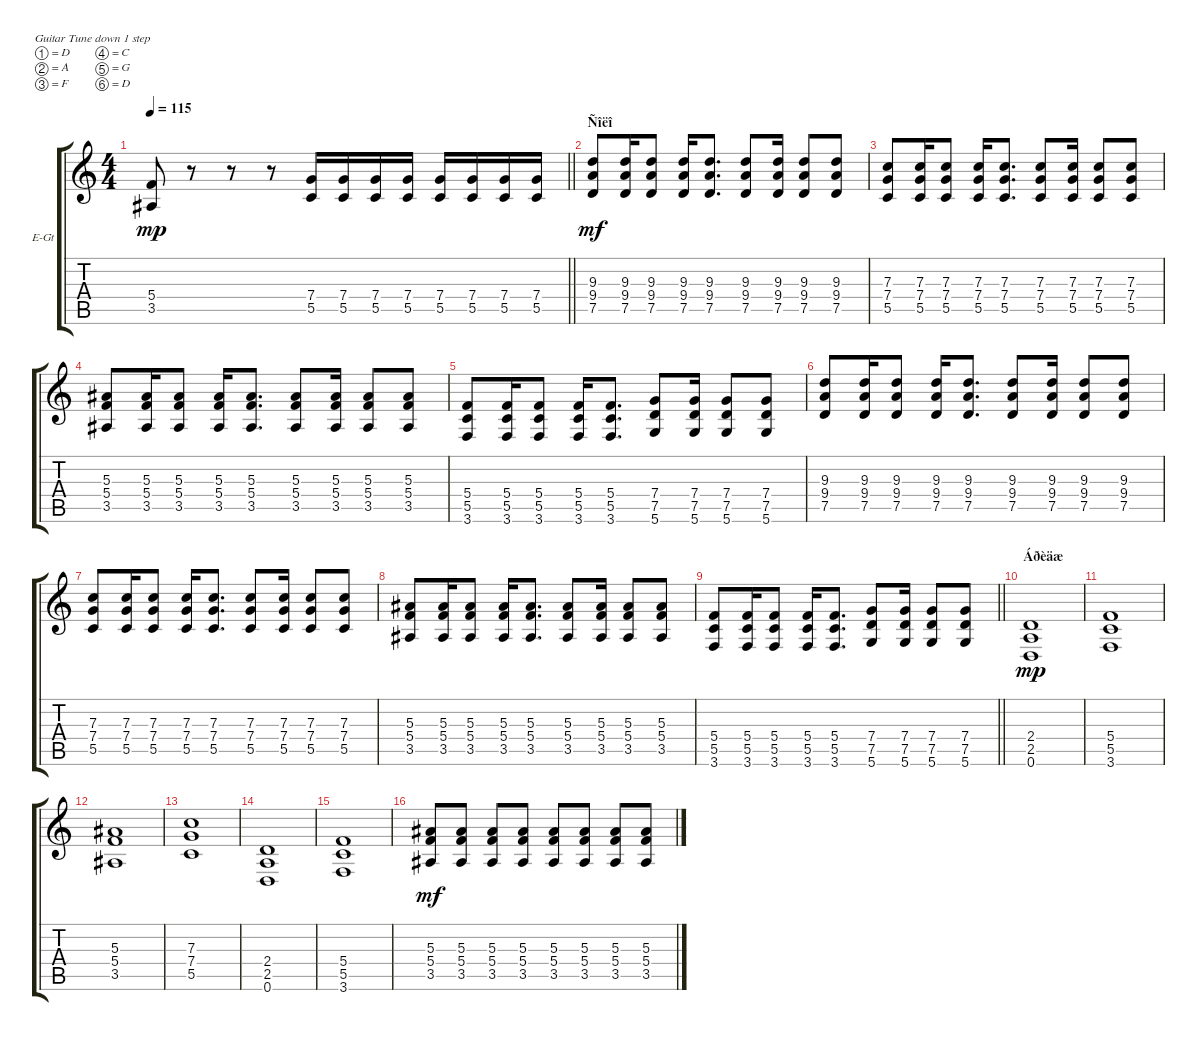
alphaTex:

\bracketExtendMode groupsimilarinstruments
\firstSystemTrackNameOrientation horizontal
\otherSystemsTrackNameOrientation horizontal
\track ("Electric Guitar1" "E-Gt") {instrument distortionguitar}
\staff {score tabs}
\tuning (D4 A3 F3 C3 G2 D2)
\ts (4 4)
\tempo 115
\clef g2
\barLineRight lightlight
\ks c
(5.4 3.5).8{dy mp} r.8 r.8 r.8 (7.4 5.5).16 (7.4 5.5).16 (7.4 5.5).16 (7.4 5.5).16 (7.4 5.5).16 (7.4 5.5).16 (7.4 5.5).16 (7.4 5.5).16 |
\section ("" "Ñîëî")
(9.3 9.4 7.5).8{dy mf} (9.3 9.4 7.5).16 (9.3 9.4 7.5).8 (9.3 9.4 7.5).16 (9.3 9.4 7.5).8{d} (9.3 9.4 7.5).8 (9.3 9.4 7.5).16 (9.3 9.4 7.5).8 (9.3 9.4 7.5).8 |
(7.3 7.4 5.5).8 (7.3 7.4 5.5).16 (7.3 7.4 5.5).8 (7.3 7.4 5.5).16 (7.3 7.4 5.5).8{d} (7.3 7.4 5.5).8 (7.3 7.4 5.5).16 (7.3 7.4 5.5).8 (7.3 7.4 5.5).8 |
(5.3 5.4 3.5).8 (5.3 5.4 3.5).16 (5.3 5.4 3.5).8 (5.3 5.4 3.5).16 (5.3 5.4 3.5).8{d} (5.3 5.4 3.5).8 (5.3 5.4 3.5).16 (5.3 5.4 3.5).8 (5.3 5.4 3.5).8 |
(5.4 5.5 3.6).8 (5.4 5.5 3.6).16 (5.4 5.5 3.6).8 (5.4 5.5 3.6).16 (5.4 5.5 3.6).8{d} (7.4 7.5 5.6).8 (7.4 7.5 5.6).16 (7.4 7.5 5.6).8 (7.4 7.5 5.6).8 |
(9.3 9.4 7.5).8 (9.3 9.4 7.5).16 (9.3 9.4 7.5).8 (9.3 9.4 7.5).16 (9.3 9.4 7.5).8{d} (9.3 9.4 7.5).8 (9.3 9.4 7.5).16 (9.3 9.4 7.5).8 (9.3 9.4 7.5).8 |
(7.3 7.4 5.5).8 (7.3 7.4 5.5).16 (7.3 7.4 5.5).8 (7.3 7.4 5.5).16 (7.3 7.4 5.5).8{d} (7.3 7.4 5.5).8 (7.3 7.4 5.5).16 (7.3 7.4 5.5).8 (7.3 7.4 5.5).8 |
(5.3 5.4 3.5).8 (5.3 5.4 3.5).16 (5.3 5.4 3.5).8 (5.3 5.4 3.5).16 (5.3 5.4 3.5).8{d} (5.3 5.4 3.5).8 (5.3 5.4 3.5).16 (5.3 5.4 3.5).8 (5.3 5.4 3.5).8 |
\barLineRight lightlight
(5.4 5.5 3.6).8 (5.4 5.5 3.6).16 (5.4 5.5 3.6).8 (5.4 5.5 3.6).16 (5.4 5.5 3.6).8{d} (7.4 7.5 5.6).8 (7.4 7.5 5.6).16 (7.4 7.5 5.6).8 (7.4 7.5 5.6).8 |
\section ("" "Áðèäæ")
(2.4 2.5 0.6).1{dy mp} |
(5.4 5.5 3.6).1 |
(5.3 5.4 3.5).1 |
(7.3 7.4 5.5).1 |
(2.4 2.5 0.6).1 |
(5.4 5.5 3.6).1 |
(5.3 5.4 3.5).8{dy mf} (5.3 5.4 3.5).8 (5.3 5.4 3.5).8 (5.3 5.4 3.5).8 (5.3 5.4 3.5).8 (5.3 5.4 3.5).8 (5.3 5.4 3.5).8 (5.3 5.4 3.5).8
